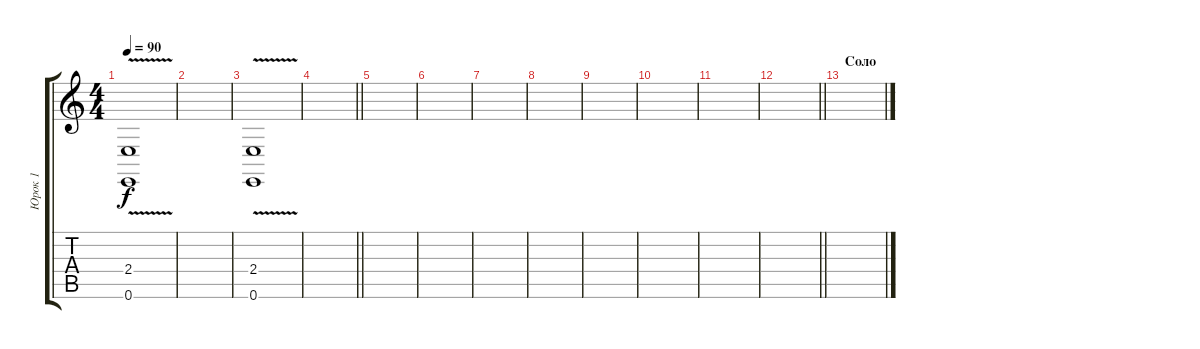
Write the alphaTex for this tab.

\track ("Юрок 1" "Юрок 1") {instrument synthvoice}
\staff {score tabs}
\tuning (E4 B3 G3 D3 A2 E2) {hide}
\ts (4 4)
\tempo 90
\clef g2
\ks c
(2.4{v} 0.6{v}).1{dy f} |
|
(2.4{v} 0.6{v}).1 |
\barLineRight lightlight
|
|
|
|
|
|
|
|
\barLineRight lightlight
|
\section ("" "Соло")
